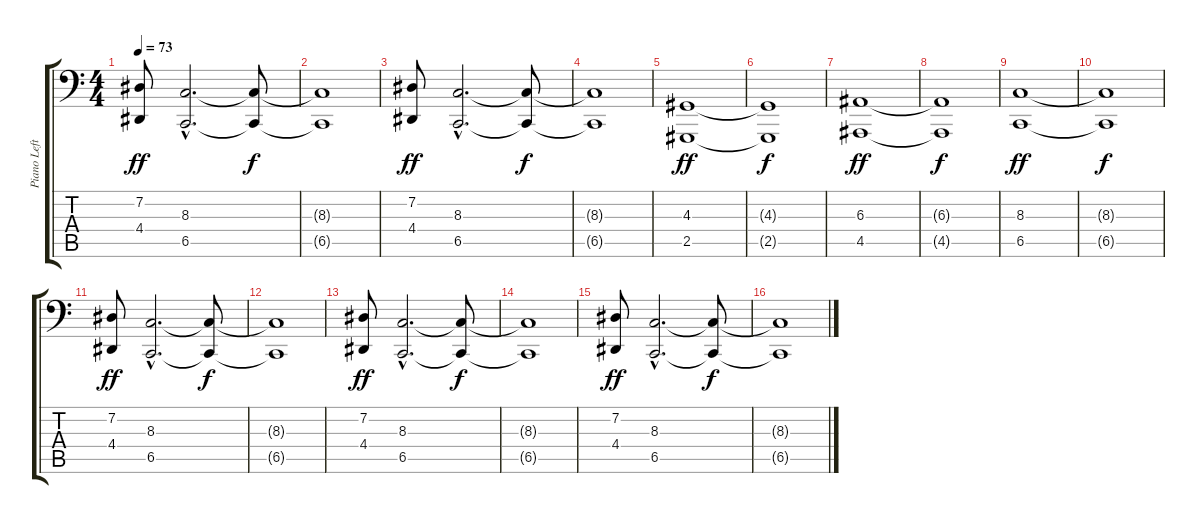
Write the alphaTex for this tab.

\track ("Piano Left" "Piano Left") {instrument acousticgrandpiano}
\staff {score tabs}
\tuning (Db3 Ab2 E2 B1 Gb1 Db1) {hide}
\ts (4 4)
\tempo 73
\clef f4
\ks c
(7.2 4.4).8{dy ff} (8.3{hac} 6.5{hac}).2{d} (8.3{t} 6.5{t}).8{dy f} |
(8.3{t} 6.5{t}).1 |
(7.2 4.4).8{dy ff} (8.3{hac} 6.5{hac}).2{d} (8.3{t} 6.5{t}).8{dy f} |
(8.3{t} 6.5{t}).1 |
(4.3 2.5).1{dy ff} |
(4.3{t} 2.5{t}).1{dy f} |
(6.3 4.5).1{dy ff} |
(6.3{t} 4.5{t}).1{dy f} |
(8.3 6.5).1{dy ff} |
(8.3{t} 6.5{t}).1{dy f} |
(7.2 4.4).8{dy ff} (8.3{hac} 6.5{hac}).2{d} (8.3{t} 6.5{t}).8{dy f} |
(8.3{t} 6.5{t}).1 |
(7.2 4.4).8{dy ff} (8.3{hac} 6.5{hac}).2{d} (8.3{t} 6.5{t}).8{dy f} |
(8.3{t} 6.5{t}).1 |
(7.2 4.4).8{dy ff} (8.3{hac} 6.5{hac}).2{d} (8.3{t} 6.5{t}).8{dy f} |
(8.3{t} 6.5{t}).1
